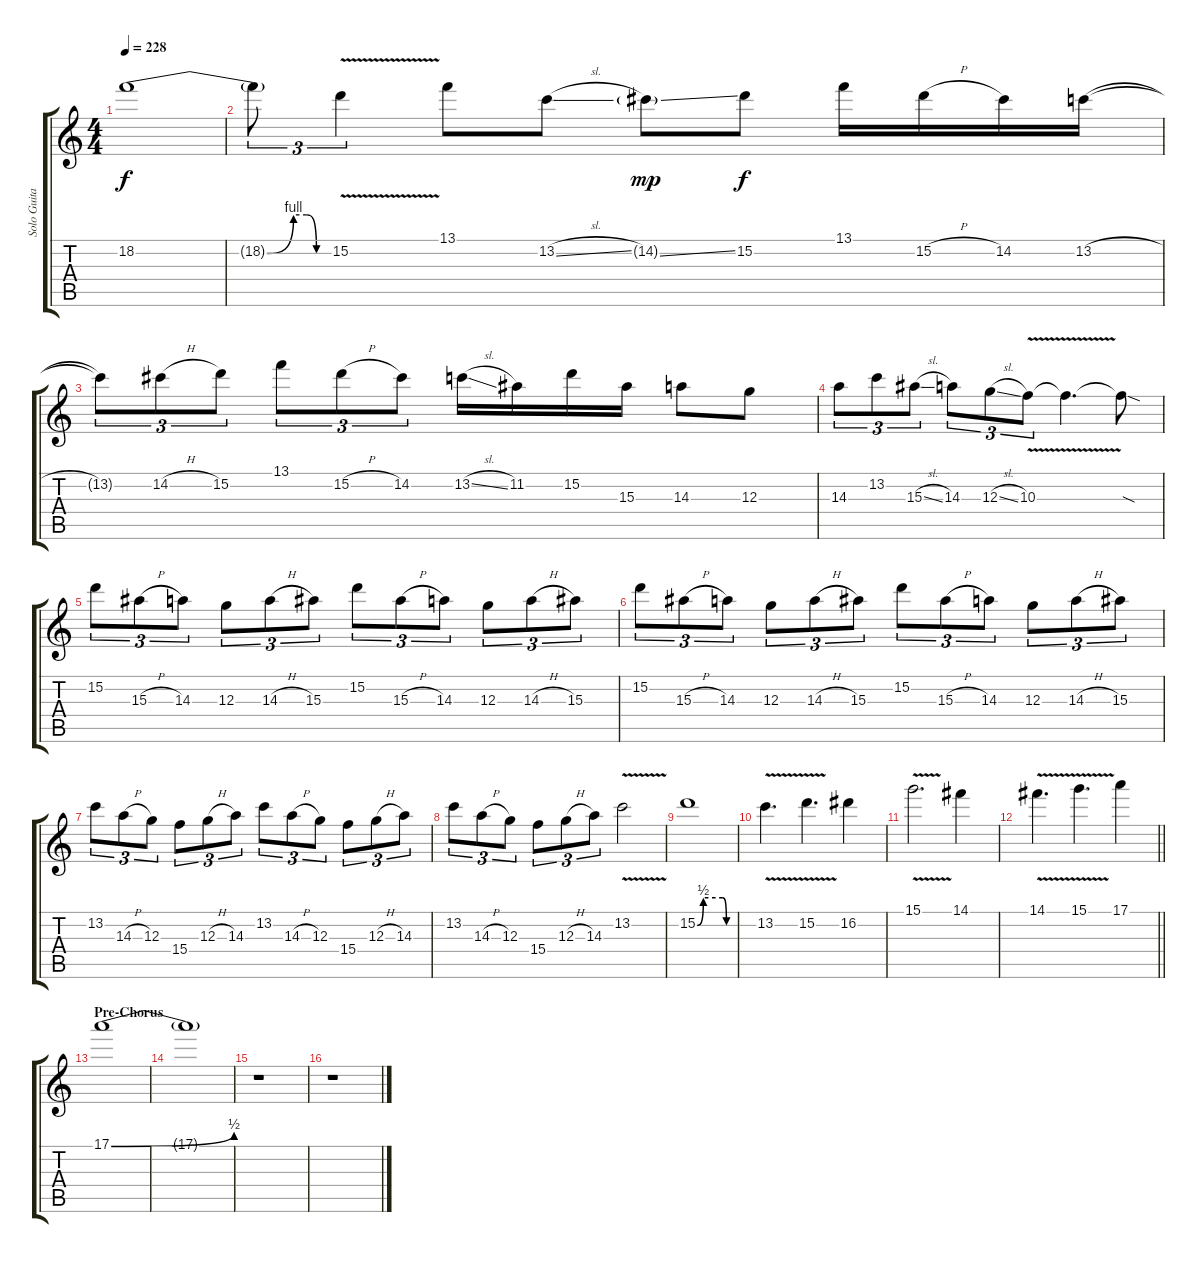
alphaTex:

\track ("Solo Guitar" "Solo Guita") {instrument overdrivenguitar}
\staff {score tabs}
\tuning (E4 B3 G3 D3 A2 E2) {hide}
\ts (4 4)
\tempo 228
\clef g2
\ks c
18.2{be (custom 0 0 40 0 48 4 52 4 55 0 60 0)}.1{dy f} |
18.2{t}.8{tu (3 2)} 15.2{v}.4{tu (3 2)} 13.1.8 13.2{sl}.8 14.2{ss g}.8{dy mp} 15.2.8{dy f} 13.1.16 15.2{h}.16 14.2.16 13.2{h}.16 |
13.2{t}.8{tu (3 2)} 14.2{h}.8{tu (3 2)} 15.2.8{tu (3 2)} 13.1.8{tu (3 2)} 15.2{h}.8{tu (3 2)} 14.2.8{tu (3 2)} 13.2{sl}.16 11.2.16 15.2.16 15.3.16 14.3.8 12.3.8 |
14.3.8{tu (3 2)} 13.2.8{tu (3 2)} 15.3{sl}.8{tu (3 2)} 14.3.8{tu (3 2)} 12.3{sl}.8{tu (3 2)} 10.3{v}.8{tu (3 2)} 10.3{t}.4{d} 10.3{sod t}.8 |
15.2.8{tu (3 2)} 15.3{h}.8{tu (3 2)} 14.3.8{tu (3 2)} 12.3.8{tu (3 2)} 14.3{h}.8{tu (3 2)} 15.3.8{tu (3 2)} 15.2.8{tu (3 2)} 15.3{h}.8{tu (3 2)} 14.3.8{tu (3 2)} 12.3.8{tu (3 2)} 14.3{h}.8{tu (3 2)} 15.3.8{tu (3 2)} |
15.2.8{tu (3 2)} 15.3{h}.8{tu (3 2)} 14.3.8{tu (3 2)} 12.3.8{tu (3 2)} 14.3{h}.8{tu (3 2)} 15.3.8{tu (3 2)} 15.2.8{tu (3 2)} 15.3{h}.8{tu (3 2)} 14.3.8{tu (3 2)} 12.3.8{tu (3 2)} 14.3{h}.8{tu (3 2)} 15.3.8{tu (3 2)} |
13.2.8{tu (3 2)} 14.3{h}.8{tu (3 2)} 12.3.8{tu (3 2)} 15.4.8{tu (3 2)} 12.3{h}.8{tu (3 2)} 14.3.8{tu (3 2)} 13.2.8{tu (3 2)} 14.3{h}.8{tu (3 2)} 12.3.8{tu (3 2)} 15.4.8{tu (3 2)} 12.3{h}.8{tu (3 2)} 14.3.8{tu (3 2)} |
13.2.8{tu (3 2)} 14.3{h}.8{tu (3 2)} 12.3.8{tu (3 2)} 15.4.8{tu (3 2)} 12.3{h}.8{tu (3 2)} 14.3.8{tu (3 2)} 13.2{v}.2 |
15.2{be (custom 0 0 10 2 42 2 48 0 60 0)}.1 |
13.2{v}.4{d} 15.2{v}.4{d} 16.2.4 |
15.1{v}.2{d} 14.1.4 |
\barLineRight lightlight
14.1{v}.4{d} 15.1{v}.4{d} 17.1.4 |
\section ("" "Pre-Chorus")
17.1{be (bend 0 0 60 2)}.1 |
17.1{t}.1 |
r.1 |
r.1
